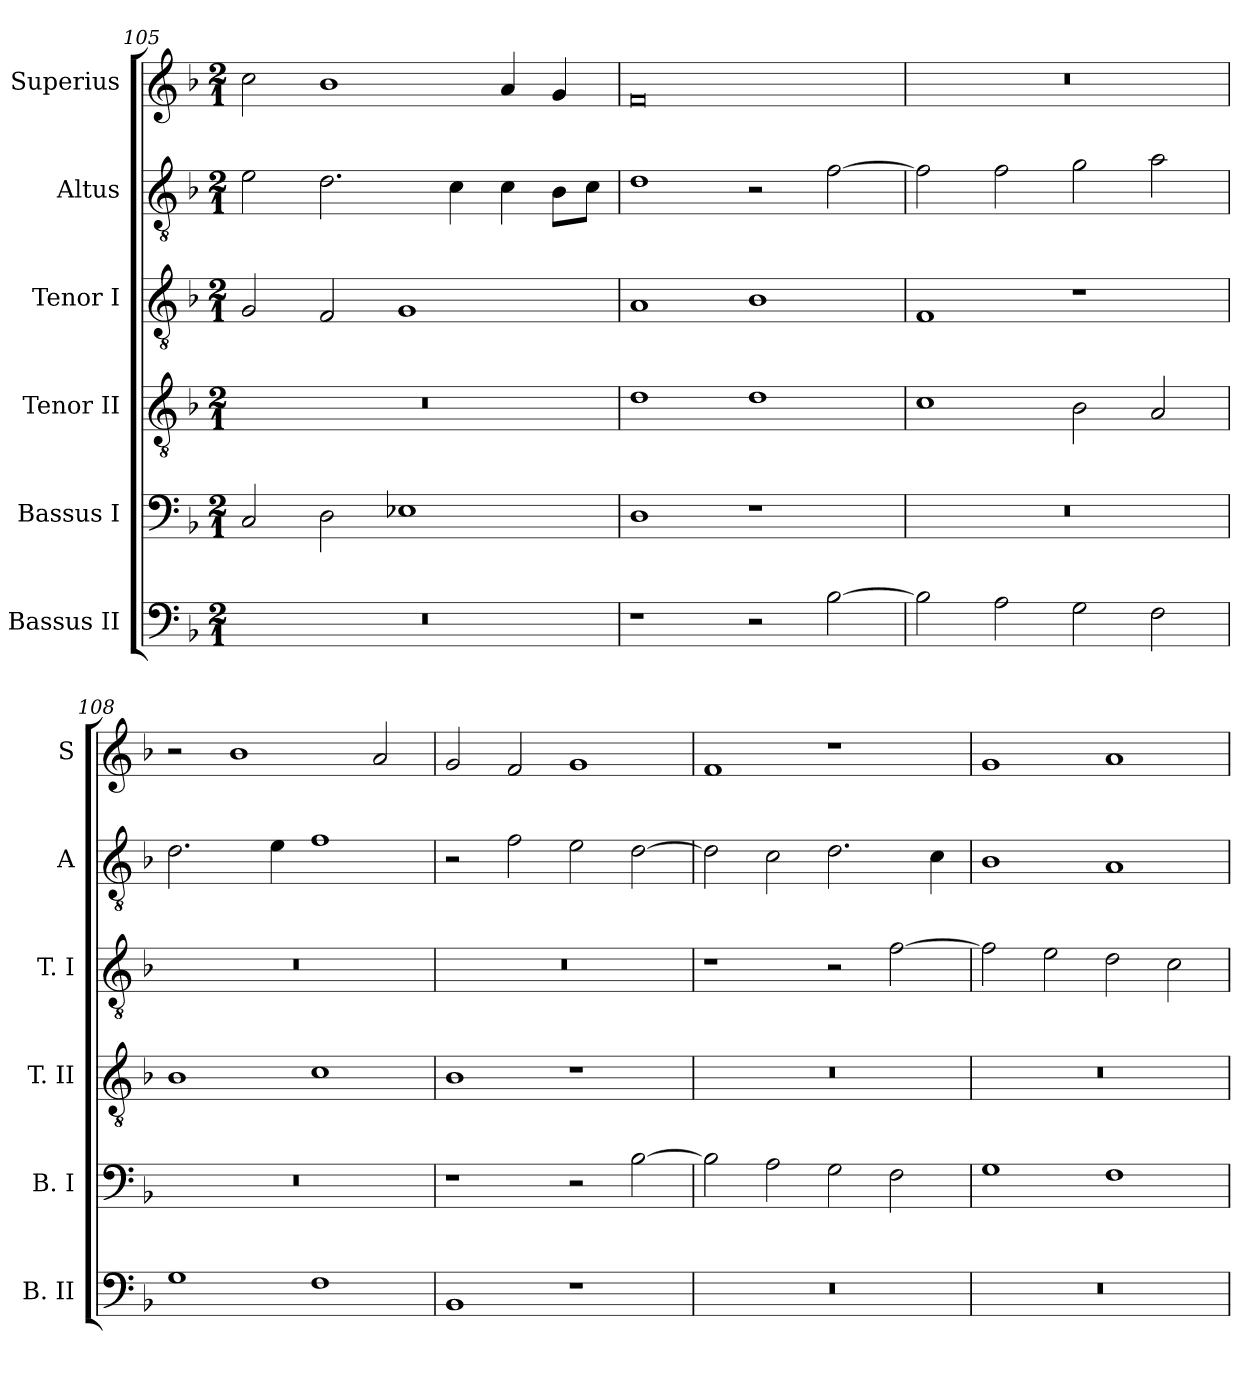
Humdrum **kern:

**kern	**kern	**kern	**kern	**kern	**kern
*part6	*part5	*part4	*part3	*part2	*part1
*staff6	*staff5	*staff4	*staff3	*staff2	*staff1
*I"Bassus II	*I"Bassus I	*I"Tenor II	*I"Tenor I	*I"Altus	*I"Superius
*I'B. II	*I'B. I	*I'T. II	*I'T. I	*I'A	*I'S
*clefF4	*clefF4	*clefGv2	*clefGv2	*clefGv2	*clefG2
*k[b-]	*k[b-]	*k[b-]	*k[b-]	*k[b-]	*k[b-]
*F:	*F:	*F:	*F:	*F:	*F:
*M2/1	*M2/1	*M2/1	*M2/1	*M2/1	*M2/1
=105	=105	=105	=105	=105	=105
0r	2C	0r	2G	2e	2cc
.	2D	.	2F	2.d	1b-
.	1E-X	.	1G	.	.
.	.	.	.	4c	.
.	.	.	.	4c	4a
.	.	.	.	8B-L	4g
.	.	.	.	8cJ	.
=106	=106	=106	=106	=106	=106
1r	1D	1d	1A	1d	0f
2r	1r	1d	1B-	2r	.
[2B-	.	.	.	[2f	.
=107	=107	=107	=107	=107	=107
2B-]	0r	1c	1F	2f]	0r
2A	.	.	.	2f	.
2G	.	2B-	1r	2g	.
2F	.	2A	.	2a	.
=108	=108	=108	=108	=108	=108
1G	0r	1B-	0r	2.d	2r
.	.	.	.	.	1b-
.	.	.	.	4e	.
1F	.	1c	.	1f	.
.	.	.	.	.	2a
=109	=109	=109	=109	=109	=109
1BB-	1r	1B-	0r	2r	2g
.	.	.	.	2f	2f
1r	2r	1r	.	2e	1g
.	[2B-	.	.	[2d	.
=110	=110	=110	=110	=110	=110
0r	2B-]	0r	1r	2d]	1f
.	2A	.	.	2c	.
.	2G	.	2r	2.d	1r
.	2F	.	[2f	.	.
.	.	.	.	4c	.
=111	=111	=111	=111	=111	=111
0r	1G	0r	2f]	1B-	1g
.	.	.	2e	.	.
.	1F	.	2d	1A	1a
.	.	.	2c	.	.
=	=	=	=	=	=
*-	*-	*-	*-	*-	*-
